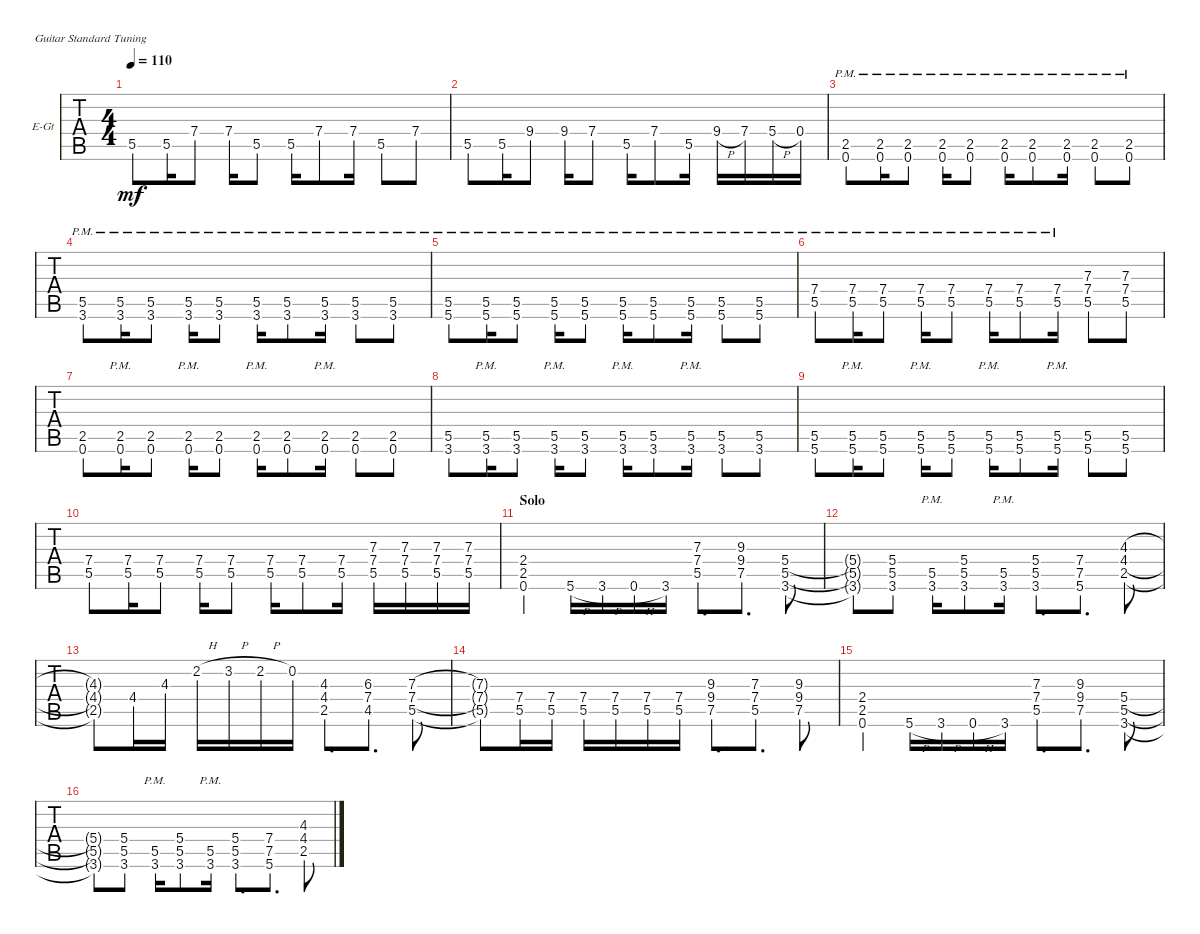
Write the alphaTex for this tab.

\defaultSystemsLayout 4
\bracketExtendMode groupsimilarinstruments
\firstSystemTrackNameOrientation horizontal
\otherSystemsTrackNameOrientation horizontal
\track ("Matthew" "E-Gt") {instrument distortionguitar}
\staff {tabs}
\tuning (E4 B3 G3 D3 A2 E2)
\ts (4 4)
\tempo 110
\clef g2
\ks c
5.5.8{dy mf} 5.5.16 7.4.8 7.4.16 5.5.8 5.5.16 7.4.8 7.4.16 5.5.8 7.4.8 |
5.5.8 5.5.16 9.4.8 9.4.16 7.4.8 5.5.16 7.4.8 5.5.16 9.4{h}.16 7.4.16 5.4{h}.16 0.4.16 |
(2.5{pm} 0.6{pm}).8 (2.5{pm} 0.6{pm}).16 (0.6{pm} 2.5{pm}).8 (0.6{pm} 2.5{pm}).16 (2.5{pm} 0.6{pm}).8 (2.5{pm} 0.6{pm}).16 (0.6{pm} 2.5{pm}).8 (0.6{pm} 2.5{pm}).16 (2.5{pm} 0.6{pm}).8 (0.6{pm} 2.5{pm}).8 |
(5.5{pm} 3.6{pm}).8 (5.5{pm} 3.6{pm}).16 (3.6{pm} 5.5{pm}).8 (3.6{pm} 5.5{pm}).16 (5.5{pm} 3.6{pm}).8 (5.5{pm} 3.6{pm}).16 (3.6{pm} 5.5{pm}).8 (3.6{pm} 5.5{pm}).16 (5.5{pm} 3.6{pm}).8 (3.6{pm} 5.5{pm}).8 |
(5.5{pm} 5.6{pm}).8 (5.5{pm} 5.6{pm}).16 (5.6{pm} 5.5{pm}).8 (5.6{pm} 5.5{pm}).16 (5.5{pm} 5.6{pm}).8 (5.5{pm} 5.6{pm}).16 (5.6{pm} 5.5{pm}).8 (5.6{pm} 5.5{pm}).16 (5.5{pm} 5.6{pm}).8 (5.6{pm} 5.5{pm}).8 |
(5.5{pm} 7.4{pm}).8 (5.5{pm} 7.4{pm}).16 (7.4{pm} 5.5{pm}).8 (7.4{pm} 5.5{pm}).16 (7.4{pm} 5.5{pm}).8 (5.5{pm} 7.4{pm}).16 (7.4{pm} 5.5{pm}).8 (5.5{pm} 7.4{pm}).16 (7.4 5.5 7.3).8 (7.4 5.5 7.3).8 |
(2.5 0.6).8 (2.5{pm} 0.6{pm}).16 (0.6 2.5).8 (0.6{pm} 2.5{pm}).16 (2.5 0.6).8 (2.5{pm} 0.6{pm}).16 (0.6 2.5).8 (0.6{pm} 2.5{pm}).16 (2.5 0.6).8 (0.6 2.5).8 |
(5.5 3.6).8 (5.5{pm} 3.6{pm}).16 (3.6 5.5).8 (3.6{pm} 5.5{pm}).16 (5.5 3.6).8 (5.5{pm} 3.6{pm}).16 (3.6 5.5).8 (3.6{pm} 5.5{pm}).16 (5.5 3.6).8 (3.6 5.5).8 |
(5.5 5.6).8 (5.5{pm} 5.6{pm}).16 (5.6 5.5).8 (5.6{pm} 5.5{pm}).16 (5.5 5.6).8 (5.5{pm} 5.6{pm}).16 (5.6 5.5).8 (5.6{pm} 5.5{pm}).16 (5.5 5.6).8 (5.6 5.5).8 |
(5.5 7.4).8 (5.5 7.4).16 (7.4 5.5).8 (7.4 5.5).16 (7.4 5.5).8 (5.5 7.4).16 (7.4 5.5).8 (5.5 7.4).16 (7.4 5.5 7.3).16 (7.4 5.5 7.3).16 (7.4 5.5 7.3).16 (7.4 5.5 7.3).16 |
\section ("" "Solo")
(0.6 2.5 2.4).4 5.6{h}.16 3.6{h}.16 0.6{h}.16 3.6.16 (5.5 7.4 7.3).8{d} (7.5 9.4 9.3).8{d} (3.6 5.5 5.4).8 |
(3.6{t} 5.5{t} 5.4{t}).8 (3.6 5.5 5.4).8 (3.6{pm} 5.5{pm}).16 (3.6 5.5 5.4).8 (3.6{pm} 5.5{pm}).16 (3.6 5.5 5.4).8{d} (5.6 7.5 7.4).8{d} (2.5 4.4 4.3).8 |
(2.5{t} 4.4{t} 4.3{t}).8 4.4.16 4.3.16 2.2{h}.16 3.2{h}.16 2.2{h}.16 0.2.16 (2.5 4.4 4.3).8{d} (4.5 7.4 6.3).8{d} (5.5 7.4 7.3).8 |
(5.5{t} 7.4{t} 7.3{t}).8 (5.5 7.4).16 (5.5 7.4).16 (5.5 7.4).16 (5.5 7.4).16 (5.5 7.4).16 (5.5 7.4).16 (7.5 9.4 9.3).8{d} (5.5 7.4 7.3).8{d} (7.5 9.4 9.3).8 |
(0.6 2.5 2.4).4 5.6{h}.16 3.6{h}.16 0.6{h}.16 3.6.16 (5.5 7.4 7.3).8{d} (7.5 9.4 9.3).8{d} (3.6 5.5 5.4).8 |
(3.6{t} 5.5{t} 5.4{t}).8 (3.6 5.5 5.4).8 (3.6{pm} 5.5{pm}).16 (3.6 5.5 5.4).8 (3.6{pm} 5.5{pm}).16 (3.6 5.5 5.4).8{d} (5.6 7.5 7.4).8{d} (2.5 4.4 4.3).8
